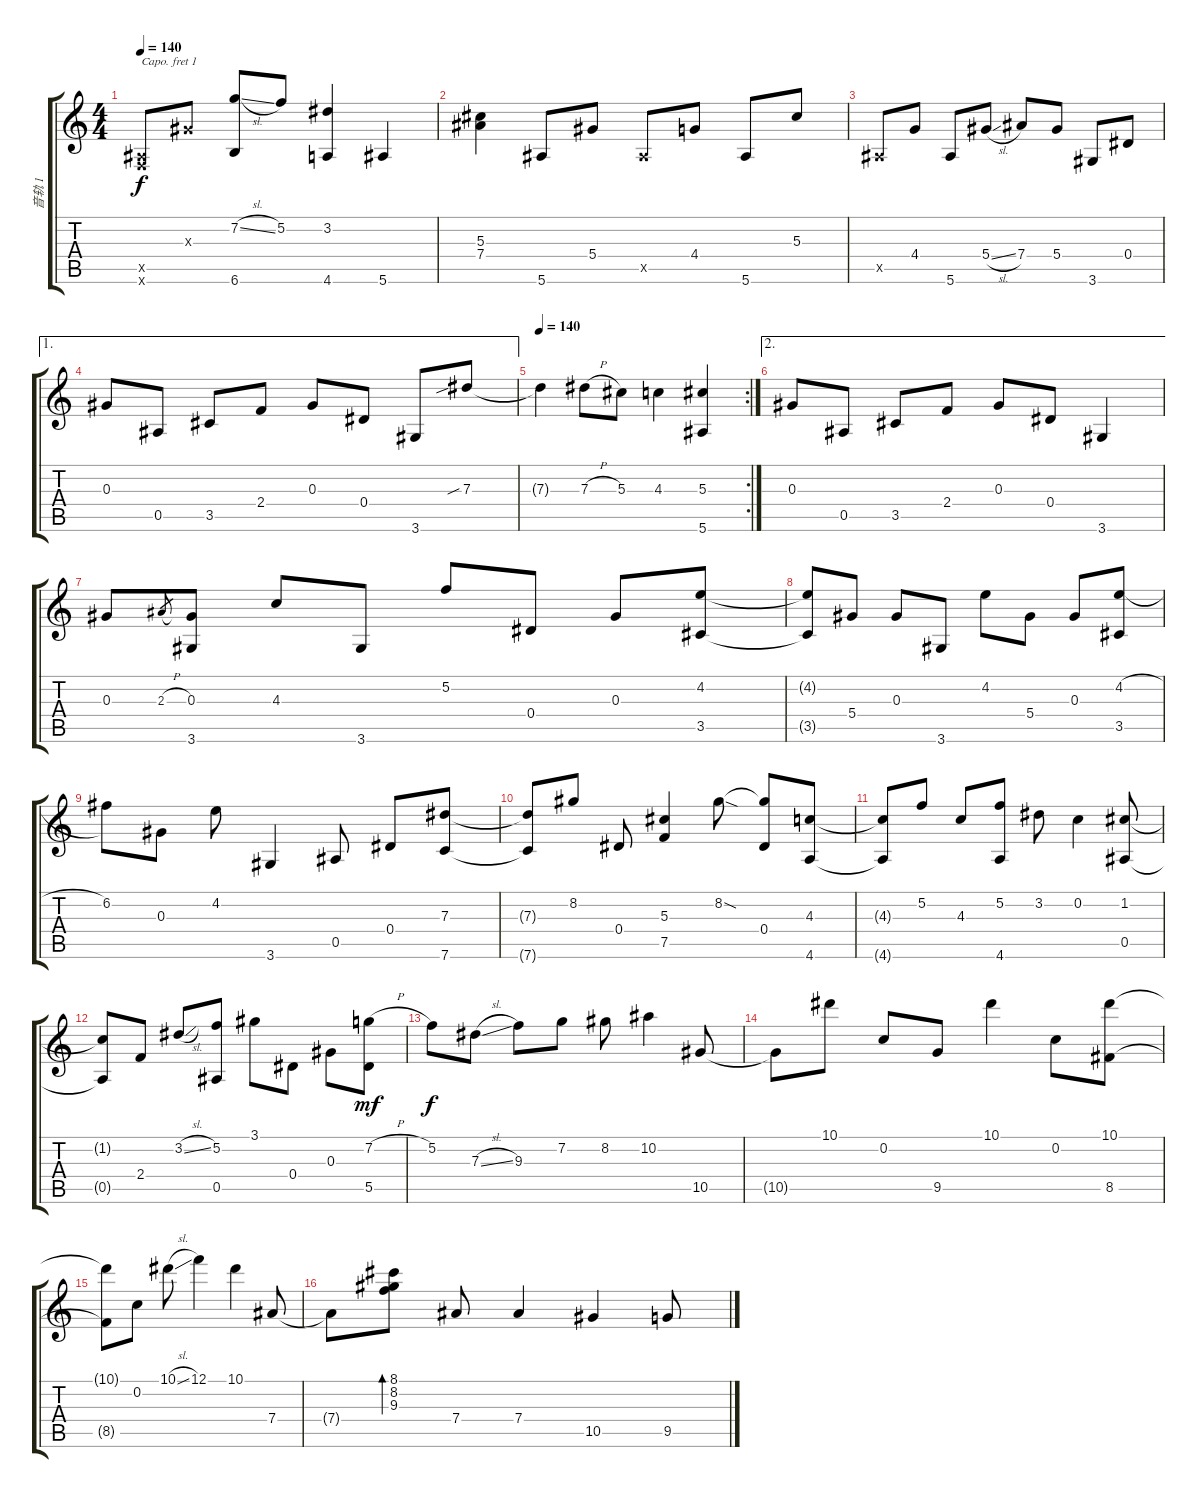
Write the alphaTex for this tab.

\track ("音轨 1" "音轨 1") {instrument acousticguitarsteel}
\staff {score tabs}
\capo 1
\tuning (E4 B3 G3 D3 A2 E2) {hide}
\ts (4 4)
\tempo 140
\clef g2
\ks c
(0.5{x} 0.6{x}).8{dy f} 0.3{x}.8 (7.2{sl} 6.6).8 5.2.8 (3.2 4.6).4 5.6.4 |
(5.3 7.4).4 5.6.8 5.4.8 0.5{x}.8 4.4.8 5.6.8 5.3.8 |
0.5{x}.8 4.4.8 5.6.8 5.4{sl}.8 7.4.8 5.4.8 3.6.8 0.4.8 |
\ae 1
0.3.8 0.5.8 3.5.8 2.4.8 0.3.8 0.4.8 3.6.8 7.3{sib}.8 |
\rc 2
\tempo 140
7.3{t}.4 7.3{h}.8 5.3.8 4.3.4 (5.3 5.6).4 |
\ae 2
0.3.8 0.5.8 3.5.8 2.4.8 0.3.8 0.4.8 3.6.4 |
0.3.8 2.3{h}.8{gr} (0.3 3.6).8 4.3.8 3.6.8 5.2.8 0.4.8 0.3.8 (4.2 3.5).8 |
(4.2{t} 3.5{t}).8 5.4.8 0.3.8 3.6.8 4.2.8 5.4.8 0.3.8 (4.2{h} 3.5).8 |
6.2.8 0.3.8 4.2.8 3.6.4 0.5.8 0.4.8 (7.3 7.6).8 |
(7.3{t} 7.6{t}).8 8.2.8 0.4.8 (5.3 7.5).4 8.2{sod}.8 (8.2{t} 0.4).8 (4.3 4.6).8 |
(4.3{t} 4.6{t}).8 5.2.8 4.3.8 (5.2 4.6).8 3.2.8 0.2.4 (1.2 0.5).8 |
(1.2{t} 0.5{t}).8 2.4.8 3.2{sl}.8 (5.2 0.5).8 3.1.8 0.4.8 0.3.8 (7.2{h} 5.5).8{dy mf} |
5.2.8{dy f} 7.3{sl}.8 9.3.8 7.2.8 8.2.8 10.2.4 10.5.8 |
10.5{t}.8 10.1.8 0.2.8 9.5.8 10.1.4 0.2.8 (10.1 8.5).8 |
(10.1{t} 8.5{t}).8 0.2.8 10.1{sl}.8 12.1.4 10.1.4 7.4.8 |
7.4{t}.8 (8.1 8.2 9.3).8{bd 480} 7.4.8 7.4.4 10.5.4 9.5.8
